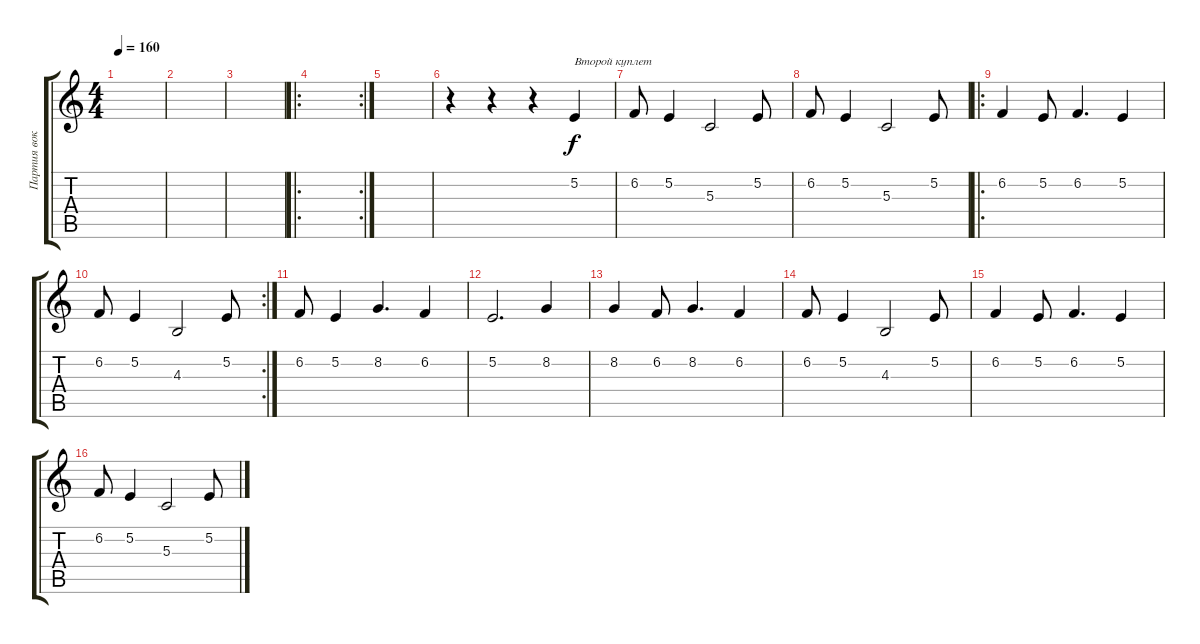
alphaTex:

\track ("Партия вокала" "Партия вок") {instrument lead5charang}
\staff {score tabs}
\tuning (E4 B3 G3 D3 A2 E2) {hide}
\ts (4 4)
\tempo 160
\clef g2
\ks aminor
|
|
|
\ro
\rc 2
|
|
r.4 r.4 r.4 5.2.4{txt "Второй куплет"} |
6.2.8 5.2.4 5.3.2 5.2.8 |
6.2.8 5.2.4 5.3.2 5.2.8 |
\ro
6.2.4 5.2.8 6.2.4{d} 5.2.4 |
\rc 2
6.2.8 5.2.4 4.3.2 5.2.8 |
6.2.8 5.2.4 8.2.4{d} 6.2.4 |
5.2.2{d} 8.2.4 |
8.2.4 6.2.8 8.2.4{d} 6.2.4 |
6.2.8 5.2.4 4.3.2 5.2.8 |
6.2.4 5.2.8 6.2.4{d} 5.2.4 |
6.2.8 5.2.4 5.3.2 5.2.8
